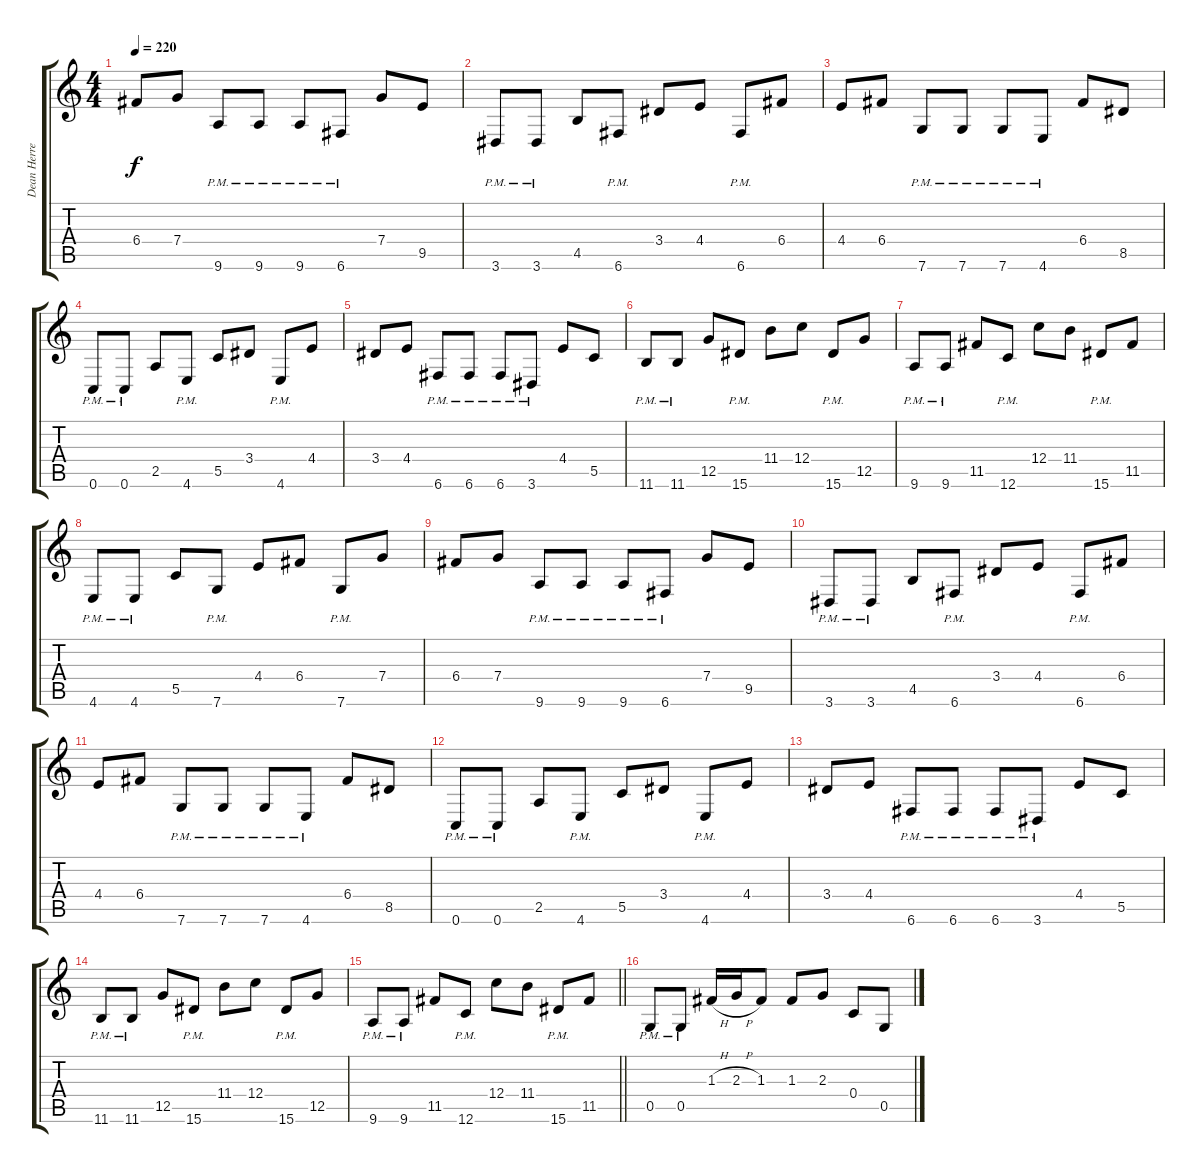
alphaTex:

\track ("Dean Herrera" "Dean Herre") {instrument distortionguitar}
\staff {score tabs}
\tuning (D4 A3 F3 C3 G2 C2) {hide}
\ts (4 4)
\tempo 220
\clef g2
\ks c
6.4.8{dy f} 7.4.8 9.6{pm}.8 9.6{pm}.8 9.6{pm}.8 6.6{pm}.8 7.4.8 9.5.8 |
3.6{pm}.8 3.6{pm}.8 4.5.8 6.6{pm}.8 3.4.8 4.4.8 6.6{pm}.8 6.4.8 |
4.4.8 6.4.8 7.6{pm}.8 7.6{pm}.8 7.6{pm}.8 4.6{pm}.8 6.4.8 8.5.8 |
0.6{pm}.8 0.6{pm}.8 2.5.8 4.6{pm}.8 5.5.8 3.4.8 4.6{pm}.8 4.4.8 |
3.4.8 4.4.8 6.6{pm}.8 6.6{pm}.8 6.6{pm}.8 3.6{pm}.8 4.4.8 5.5.8 |
11.6{pm}.8 11.6{pm}.8 12.5.8 15.6{pm}.8 11.4.8 12.4.8 15.6{pm}.8 12.5.8 |
9.6{pm}.8 9.6{pm}.8 11.5.8 12.6{pm}.8 12.4.8 11.4.8 15.6{pm}.8 11.5.8 |
4.6{pm}.8 4.6{pm}.8 5.5.8 7.6{pm}.8 4.4.8 6.4.8 7.6{pm}.8 7.4.8 |
6.4.8 7.4.8 9.6{pm}.8 9.6{pm}.8 9.6{pm}.8 6.6{pm}.8 7.4.8 9.5.8 |
3.6{pm}.8 3.6{pm}.8 4.5.8 6.6{pm}.8 3.4.8 4.4.8 6.6{pm}.8 6.4.8 |
4.4.8 6.4.8 7.6{pm}.8 7.6{pm}.8 7.6{pm}.8 4.6{pm}.8 6.4.8 8.5.8 |
0.6{pm}.8 0.6{pm}.8 2.5.8 4.6{pm}.8 5.5.8 3.4.8 4.6{pm}.8 4.4.8 |
3.4.8 4.4.8 6.6{pm}.8 6.6{pm}.8 6.6{pm}.8 3.6{pm}.8 4.4.8 5.5.8 |
11.6{pm}.8 11.6{pm}.8 12.5.8 15.6{pm}.8 11.4.8 12.4.8 15.6{pm}.8 12.5.8 |
\barLineRight lightlight
9.6{pm}.8 9.6{pm}.8 11.5.8 12.6{pm}.8 12.4.8 11.4.8 15.6{pm}.8 11.5.8 |
\section ("" "")
0.5{pm}.8 0.5{pm}.8 1.3{h}.16 2.3{h}.16 1.3.8 1.3.8 2.3.8 0.4.8 0.5.8
